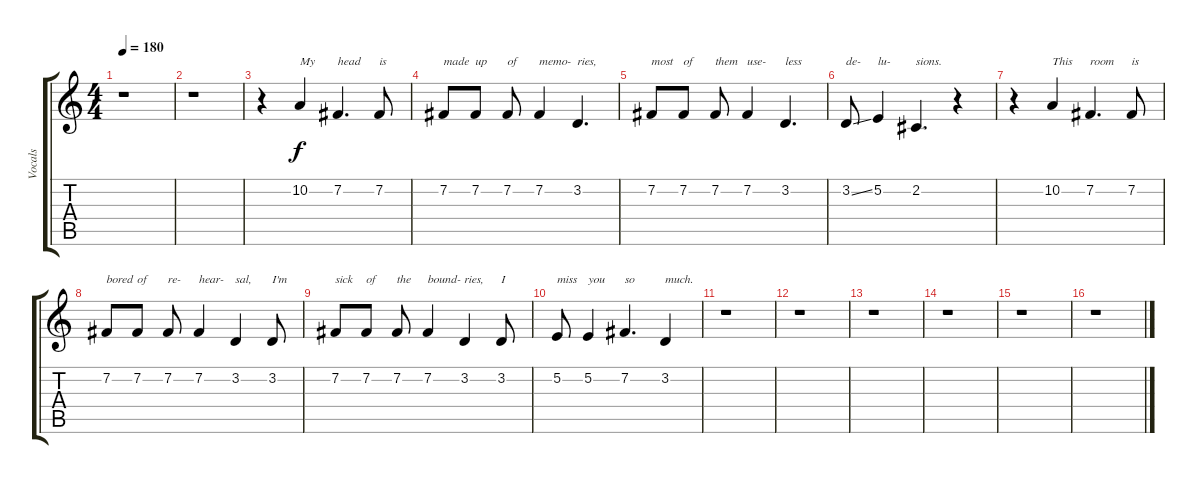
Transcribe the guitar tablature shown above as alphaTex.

\track ("Vocals" "Vocals") {instrument lead6voice}
\staff {score tabs}
\tuning (E4 B3 G3 D3 A2 E2) {hide}
\ts (4 4)
\tempo 180
\clef g2
\ks c
r.1{dy f} |
r.1 |
r.4 10.2.4{txt "My"} 7.2.4{d txt "head"} 7.2.8{txt "is"} |
7.2.8{txt "made"} 7.2.8{txt "up"} 7.2.8{txt "of"} 7.2.4{txt "memo-"} 3.2.4{d txt "ries,"} |
7.2.8{txt "most"} 7.2.8{txt "of"} 7.2.8{txt "them"} 7.2.4{txt "use-"} 3.2.4{d txt "less"} |
3.2{ss}.8{txt "de-"} 5.2.4{txt "lu-"} 2.2.4{d txt "sions."} r.4 |
r.4 10.2.4{txt "This"} 7.2.4{d txt "room"} 7.2.8{txt "is"} |
7.2.8{txt "bored"} 7.2.8{txt "of"} 7.2.8{txt "re-"} 7.2.4{txt "hear-"} 3.2.4{txt "sal,"} 3.2.8{txt "I'm"} |
7.2.8{txt "sick"} 7.2.8{txt "of"} 7.2.8{txt "the"} 7.2.4{txt "bound-"} 3.2.4{txt "ries,"} 3.2.8{txt "I"} |
5.2.8{txt "miss"} 5.2.4{txt "you"} 7.2.4{d txt "so"} 3.2.4{txt "much."} |
r.1 |
r.1 |
r.1 |
r.1 |
r.1 |
r.1
